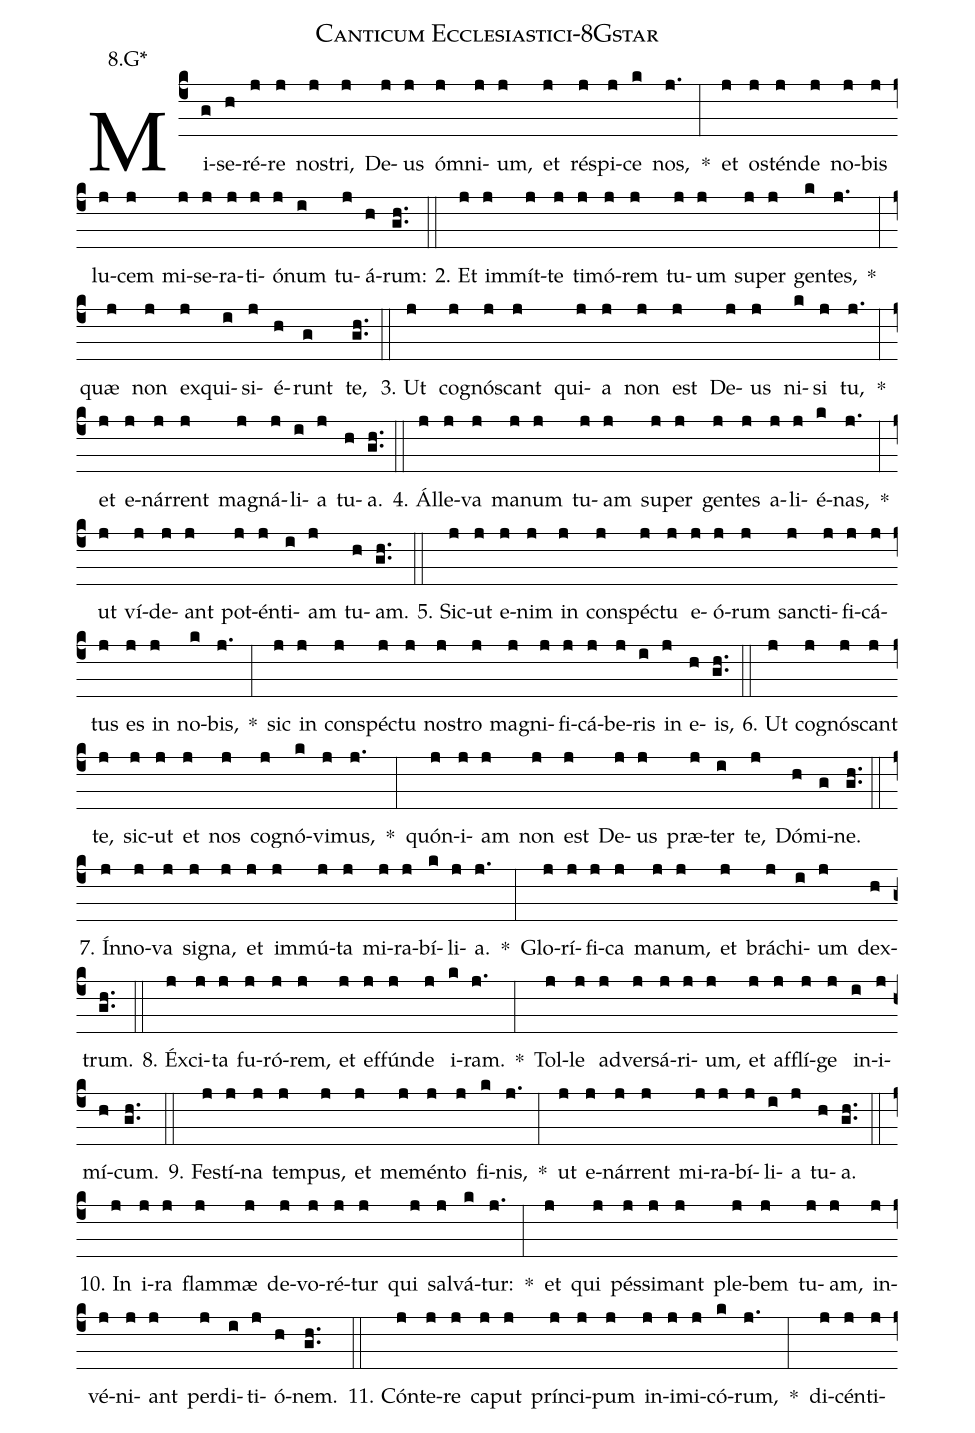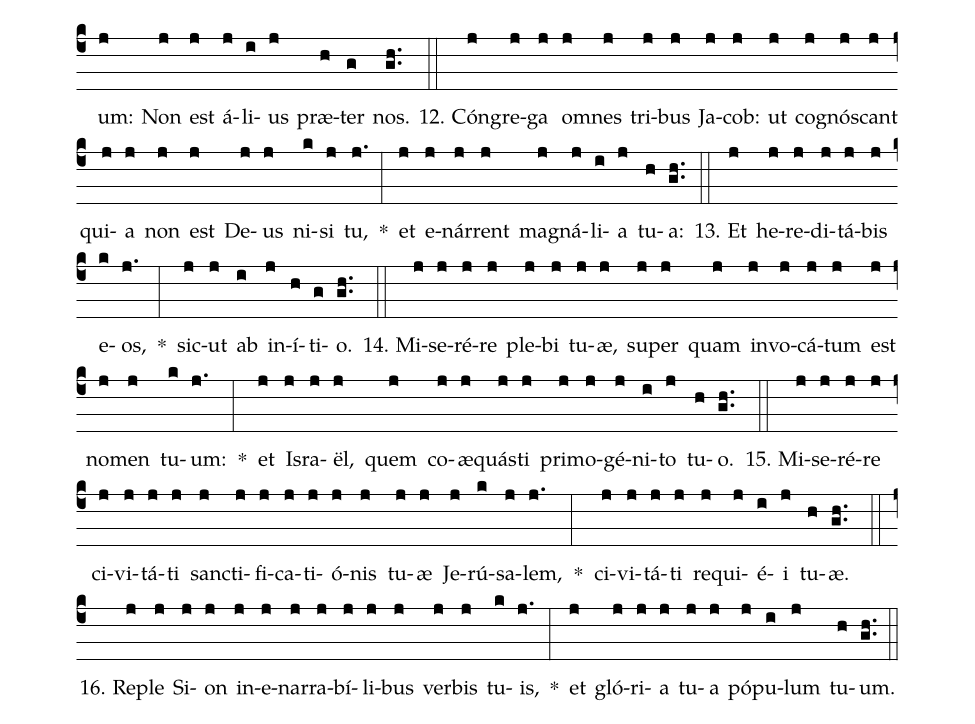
name: Canticum Ecclesiastici-8Gstar;
annotation: 8.G*;
%%
(c4)Mi(g)se(h)ré(j)re(j) nos(j)tri,(j) De(j)us(j) óm(j)ni(j)um,(j) et(j) ré(j)spi(j)ce(k) nos,(j.) *(:) et(j) os(j)tén(j)de(j) no(j)bis(j) lu(j)cem(j) mi(j)se(j)ra(j)ti(j)ó(j)num(i) tu(j)á(h)rum:(gh..) (::)
2. Et(j) im(j)mít(j)te(j) ti(j)mó(j)rem(j) tu(j)um(j) su(j)per(j) gen(k)tes,(j.) *(:) quæ(j) non(j) ex(j)qui(i)si(j)é(h)runt(g) te,(gh..) (::)
3. Ut(j) co(j)gnós(j)cant(j) qui(j)a(j) non(j) est(j) De(j)us(j) ni(k)si(j) tu,(j.) *(:) et(j) e(j)nár(j)rent(j) ma(j)gná(j)li(i)a(j) tu(h)a.(gh..) (::)
4. Ál(j)le(j)va(j) ma(j)num(j) tu(j)am(j) su(j)per(j) gen(j)tes(j) a(j)li(j)é(k)nas,(j.) *(:) ut(j) ví(j)de(j)ant(j) pot(j)én(j)ti(i)am(j) tu(h)am.(gh..) (::)
5. Sic(j)ut(j) e(j)nim(j) in(j) con(j)spéc(j)tu(j) e(j)ó(j)rum(j) sanc(j)ti(j)fi(j)cá(j)tus(j) es(j) in(j) no(k)bis,(j.) *(:) sic(j) in(j) con(j)spéc(j)tu(j) nos(j)tro(j) ma(j)gni(j)fi(j)cá(j)be(j)ris(i) in(j) e(h)is,(gh..) (::)
6. Ut(j) co(j)gnós(j)cant(j) te,(j) sic(j)ut(j) et(j) nos(j) co(j)gnó(k)vi(j)mus,(j.) *(:) quón(j)i(j)am(j) non(j) est(j) De(j)us(j) præ(j)ter(i) te,(j) Dó(h)mi(g)ne.(gh..) (::)
7. Ín(j)no(j)va(j) si(j)gna,(j) et(j) im(j)mú(j)ta(j) mi(j)ra(j)bí(k)li(j)a.(j.) *(:) Glo(j)rí(j)fi(j)ca(j) ma(j)num,(j) et(j) brá(j)chi(i)um(j) dex(h)trum.(gh..) (::)
8. Éx(j)ci(j)ta(j) fu(j)ró(j)rem,(j) et(j) ef(j)fún(j)de(j) i(k)ram.(j.) *(:) Tol(j)le(j) ad(j)ver(j)sá(j)ri(j)um,(j) et(j) af(j)flí(j)ge(j) in(i)i(j)mí(h)cum.(gh..) (::)
9. Fes(j)tí(j)na(j) tem(j)pus,(j) et(j) me(j)mén(j)to(j) fi(k)nis,(j.) *(:) ut(j) e(j)nár(j)rent(j) mi(j)ra(j)bí(j)li(i)a(j) tu(h)a.(gh..) (::)
10. In(j) i(j)ra(j) flam(j)mæ(j) de(j)vo(j)ré(j)tur(j) qui(j) sal(j)vá(k)tur:(j.) *(:) et(j) qui(j) pés(j)si(j)mant(j) ple(j)bem(j) tu(j)am,(j) in(j)vé(j)ni(j)ant(j) per(j)di(i)ti(j)ó(h)nem.(gh..) (::)
11. Cón(j)te(j)re(j) ca(j)put(j) prín(j)ci(j)pum(j) in(j)i(j)mi(j)có(k)rum,(j.) *(:) di(j)cén(j)ti(j)um:(j) Non(j) est(j) á(j)li(i)us(j) præ(h)ter(g) nos.(gh..) (::)
12. Cón(j)gre(j)ga(j) om(j)nes(j) tri(j)bus(j) Ja(j)cob:(j) ut(j) co(j)gnós(j)cant(j) qui(j)a(j) non(j) est(j) De(j)us(j) ni(k)si(j) tu,(j.) *(:) et(j) e(j)nár(j)rent(j) ma(j)gná(j)li(i)a(j) tu(h)a:(gh..) (::)
13. Et(j) he(j)re(j)di(j)tá(j)bis(j) e(k)os,(j.) *(:) sic(j)ut(j) ab(i) in(j)í(h)ti(g)o.(gh..) (::)
14. Mi(j)se(j)ré(j)re(j) ple(j)bi(j) tu(j)æ,(j) su(j)per(j) quam(j) in(j)vo(j)cá(j)tum(j) est(j) no(j)men(j) tu(k)um:(j.) *(:) et(j) Is(j)ra(j)ël,(j) quem(j) co(j)æ(j)quás(j)ti(j) pri(j)mo(j)gé(j)ni(i)to(j) tu(h)o.(gh..) (::)
15. Mi(j)se(j)ré(j)re(j) ci(j)vi(j)tá(j)ti(j) sanc(j)ti(j)fi(j)ca(j)ti(j)ó(j)nis(j) tu(j)æ(j) Je(j)rú(k)sa(j)lem,(j.) *(:) ci(j)vi(j)tá(j)ti(j) re(j)qui(j)é(i)i(j) tu(h)æ.(gh..) (::)
16. Re(j)ple(j) Si(j)on(j) in(j)e(j)nar(j)ra(j)bí(j)li(j)bus(j) ver(j)bis(j) tu(k)is,(j.) *(:) et(j) gló(j)ri(j)a(j) tu(j)a(j) pó(j)pu(i)lum(j) tu(h)um.(gh..) (::)
